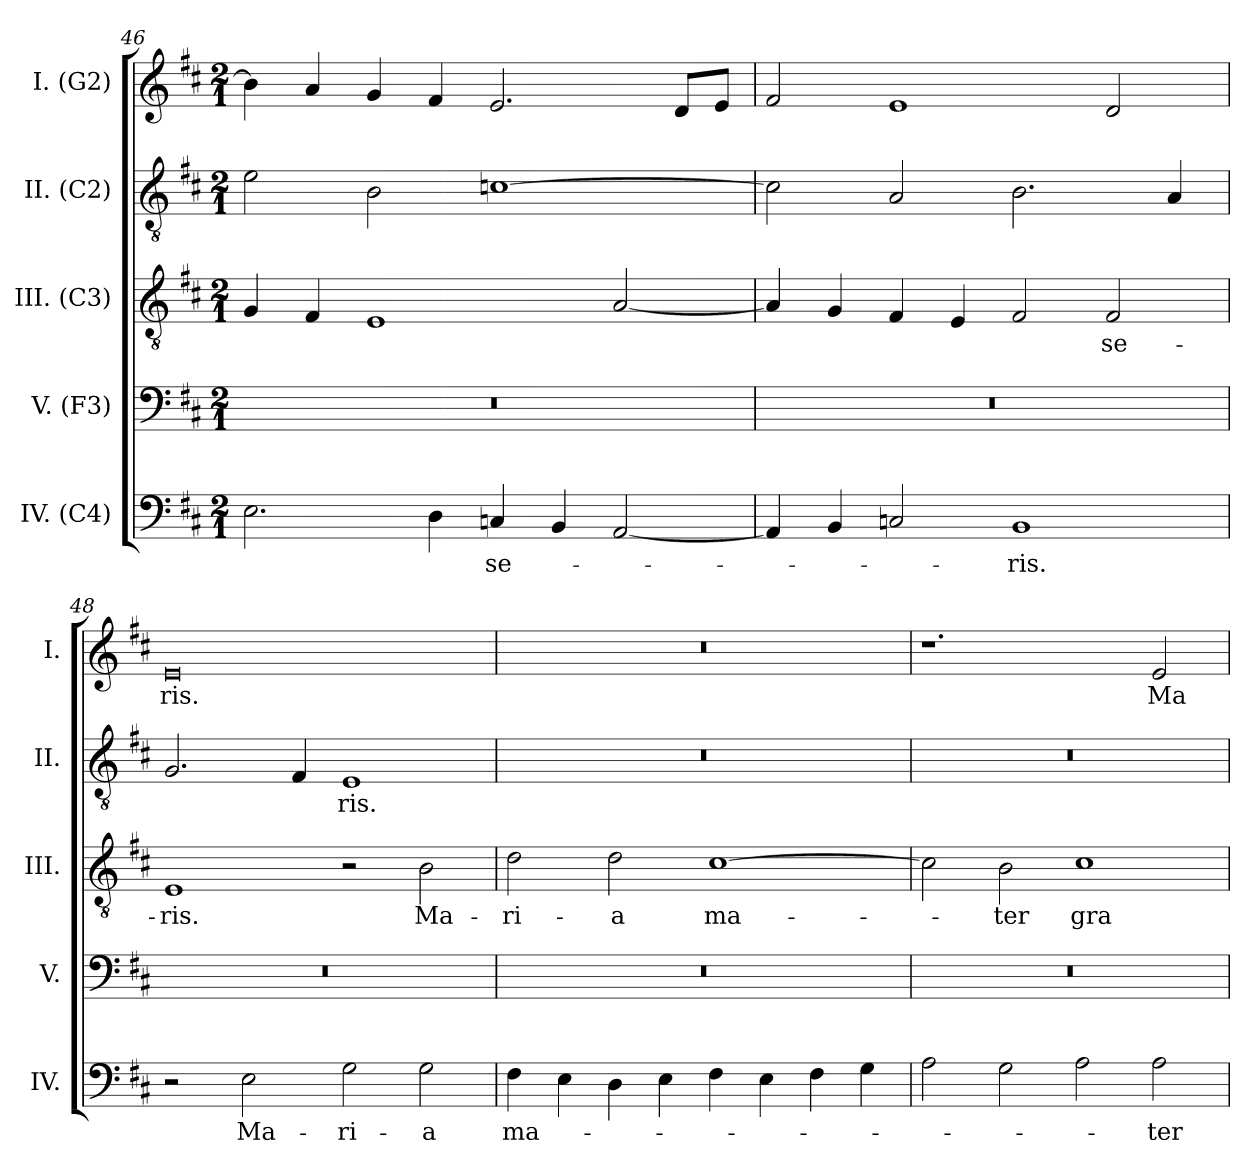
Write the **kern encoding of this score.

**kern	**text	**kern	**kern	**text	**kern	**text	**kern	**text
*part5	*part5	*part4	*part3	*part3	*part2	*part2	*part1	*part1
*staff5	*staff5	*staff4	*staff3	*staff3	*staff2	*staff2	*staff1	*staff1
*I"IV. (C4)	*	*I"V. (F3)	*I"III. (C3)	*	*I"II. (C2)	*	*I"I. (G2)	*
*I'IV.	*	*I'V.	*I'III.	*	*I'II.	*	*I'I.	*
!!LO:LB:g=z
*clefF4	*	*clefF4	*clefGv2	*	*clefGv2	*	*clefG2	*
*	*	*	*ITrd7c12	*	*	*	*	*
*k[f#c#]	*	*k[f#c#]	*k[f#c#]	*	*k[f#c#]	*	*k[f#c#]	*
*D:	*	*D:	*D:	*	*D:	*	*D:	*
*M2/1	*	*M2/1	*M2/1	*	*M2/1	*	*M2/1	*
=46	=46	=46	=46	=46	=46	=46	=46	=46
!	!	!LO:N:vis=1	!	!	!	!	!	!
2.Ei\	.	0r	4GGi/	.	2ei\	.	4bi\]	.
.	.	.	4FF#i/	.	.	.	4ai/	.
.	.	.	1EEi	.	2Bi\	.	4gi/	.
4Di\	.	.	.	.	.	.	4f#i/	.
!	!LO:LY:b:color=#000000	!	!	!	!	!	!	!
4Ci/	-se-	.	.	.	[1cni	.	2.ei/	.
4BBi/	.	.	.	.	.	.	.	.
[2AAi/	.	.	[2AAi/	.	.	.	.	.
.	.	.	.	.	.	.	8di/L	.
.	.	.	.	.	.	.	8ei/J	.
=47	=47	=47	=47	=47	=47	=47	=47	=47
!	!	!LO:N:vis=1	!	!	!	!	!	!
4AAi/]	.	0r	4AAi/]	.	2ci\]	.	2f#i/	.
4BBi/	.	.	4GGi/	.	.	.	.	.
2Ci/	.	.	4FF#i/	.	2Ai/	.	1ei	.
.	.	.	4EEi/	.	.	.	.	.
!	!LO:LY:b:color=#000000	!	!	!	!	!	!	!
1BBi	-ris.	.	2FF#i/	.	2.Bi\	.	.	.
!	!	!	!	!LO:LY:b:color=#000000	!	!	!	!
.	.	.	2FF#i/	-se-	.	.	2di/	.
.	.	.	.	.	4Ai/	.	.	.
=48	=48	=48	=48	=48	=48	=48	=48	=48
!	!	!LO:N:vis=1	!	!	!	!	!	!
!	!	!	!	!LO:LY:b:color=#000000	!	!	!	!
!	!	!	!	!	!	!	!	!LO:LY:b:color=#000000
2r	.	0r	1EEi	-ris.	2.Gi/	.	0ei	-ris.
!	!LO:LY:b:color=#000000	!	!	!	!	!	!	!
2Ei\	Ma-	.	.	.	.	.	.	.
.	.	.	.	.	4F#i/	.	.	.
!	!LO:LY:b:color=#000000	!	!	!	!	!	!	!
!	!	!	!	!	!	!LO:LY:b:color=#000000	!	!
2Gi\	-ri-	.	2r	.	1Ei	-ris.	.	.
!	!LO:LY:b:color=#000000	!	!	!	!	!	!	!
!	!	!	!	!LO:LY:b:color=#000000	!	!	!	!
2Gi\	-a	.	2BBi\	Ma-	.	.	.	.
=49	=49	=49	=49	=49	=49	=49	=49	=49
!	!LO:LY:b:color=#000000	!LO:N:vis=1	!	!	!	!	!	!
!	!	!	!	!LO:LY:b:color=#000000	!LO:N:vis=1	!	!LO:N:vis=1	!
4F#i\	ma-	0r	2Di\	-ri-	0r	.	0r	.
4Ei\	.	.	.	.	.	.	.	.
!	!	!	!	!LO:LY:b:color=#000000	!	!	!	!
4Di\	.	.	2Di\	-a	.	.	.	.
4Ei\	.	.	.	.	.	.	.	.
!	!	!	!	!LO:LY:b:color=#000000	!	!	!	!
4F#i\	.	.	[1C#i	ma-	.	.	.	.
4Ei\	.	.	.	.	.	.	.	.
4F#i\	.	.	.	.	.	.	.	.
4Gi\	.	.	.	.	.	.	.	.
!!LO:LB:g=z
=50	=50	=50	=50	=50	=50	=50	=50	=50
!	!	!LO:N:vis=1	!	!	!LO:N:vis=1	!	!	!
2Ai\	.	0r	2C#i\]	.	0r	.	1.r	.
!	!	!	!	!LO:LY:b:color=#000000	!	!	!	!
2Gi\	.	.	2BBi\	-ter	.	.	.	.
!	!	!	!	!LO:LY:b:color=#000000	!	!	!	!
2Ai\	.	.	1C#i	gra-	.	.	.	.
!	!LO:LY:b:color=#000000	!	!	!	!	!	!	!
!	!	!	!	!	!	!	!	!LO:LY:b:color=#000000
2Ai\	-ter	.	.	.	.	.	2ei/	Ma-
=	=	=	=	=	=	=	=	=
*-	*-	*-	*-	*-	*-	*-	*-	*-
